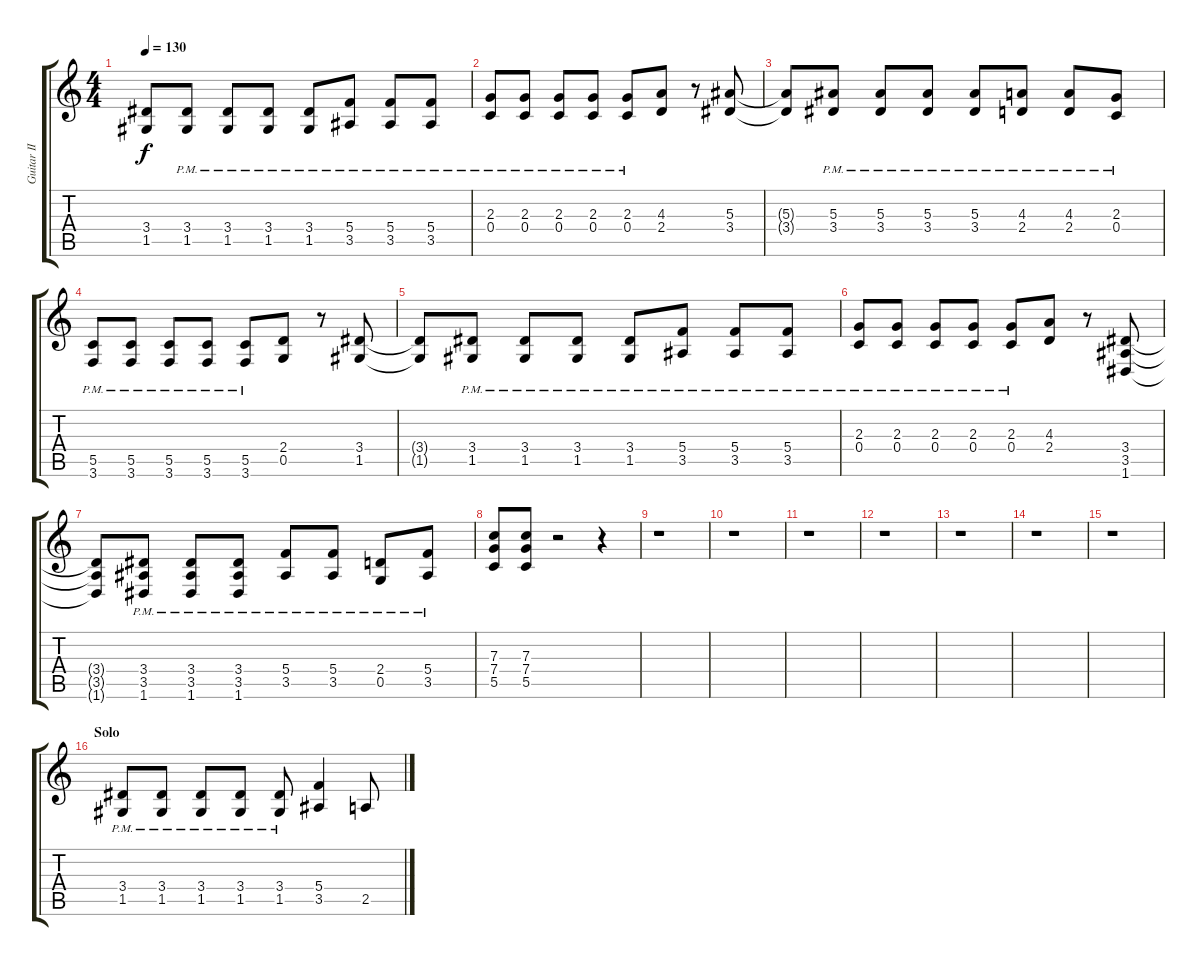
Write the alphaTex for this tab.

\track ("Guitar II" "Guitar II") {instrument distortionguitar}
\staff {score tabs}
\tuning (D4 A3 F3 C3 G2 D2) {hide}
\ts (4 4)
\tempo 130
\clef g2
\ks c
(3.4{t} 1.5{t}).8{dy f} (3.4{pm} 1.5{pm}).8 (3.4{pm} 1.5{pm}).8 (3.4{pm} 1.5{pm}).8 (3.4{pm} 1.5{pm}).8 (5.4{pm} 3.5{pm}).8 (5.4{pm} 3.5{pm}).8 (5.4{pm} 3.5{pm}).8 |
(2.3{pm} 0.4{pm}).8 (2.3{pm} 0.4{pm}).8 (2.3{pm} 0.4{pm}).8 (2.3{pm} 0.4{pm}).8 (2.3{pm} 0.4{pm}).8 (4.3 2.4).8 r.8 (5.3 3.4).8 |
(5.3{t} 3.4{t}).8 (5.3{pm} 3.4{pm}).8 (5.3{pm} 3.4{pm}).8 (5.3{pm} 3.4{pm}).8 (5.3{pm} 3.4{pm}).8 (4.3{pm} 2.4{pm}).8 (4.3{pm} 2.4{pm}).8 (2.3{pm} 0.4{pm}).8 |
(5.5{pm} 3.6{pm}).8 (5.5{pm} 3.6{pm}).8 (5.5{pm} 3.6{pm}).8 (5.5{pm} 3.6{pm}).8 (5.5{pm} 3.6{pm}).8 (2.4 0.5).8 r.8 (3.4 1.5).8 |
(3.4{t} 1.5{t}).8 (3.4{pm} 1.5{pm}).8 (3.4{pm} 1.5{pm}).8 (3.4{pm} 1.5{pm}).8 (3.4{pm} 1.5{pm}).8 (5.4{pm} 3.5{pm}).8 (5.4{pm} 3.5{pm}).8 (5.4{pm} 3.5{pm}).8 |
(2.3{pm} 0.4{pm}).8 (2.3{pm} 0.4{pm}).8 (2.3{pm} 0.4{pm}).8 (2.3{pm} 0.4{pm}).8 (2.3{pm} 0.4{pm}).8 (4.3 2.4).8 r.8 (3.4 3.5 1.6).8 |
(3.4{t} 3.5{t} 1.6{t}).8 (3.4{pm} 3.5{pm} 1.6{pm}).8 (3.4{pm} 3.5{pm} 1.6{pm}).8 (3.4{pm} 3.5{pm} 1.6{pm}).8 (5.4{pm} 3.5{pm}).8 (5.4{pm} 3.5{pm}).8 (2.4{pm} 0.5{pm}).8 (5.4{pm} 3.5{pm}).8 |
(7.3 7.4 5.5).8 (7.3 7.4 5.5).8 r.2 r.4 |
r.1 |
r.1 |
r.1 |
r.1 |
r.1 |
r.1 |
r.1 |
\section ("" "Solo")
(3.4{pm} 1.5{pm}).8 (3.4{pm} 1.5{pm}).8 (3.4{pm} 1.5{pm}).8 (3.4{pm} 1.5{pm}).8 (3.4{pm} 1.5{pm}).8 (5.4 3.5).4 2.5.8
